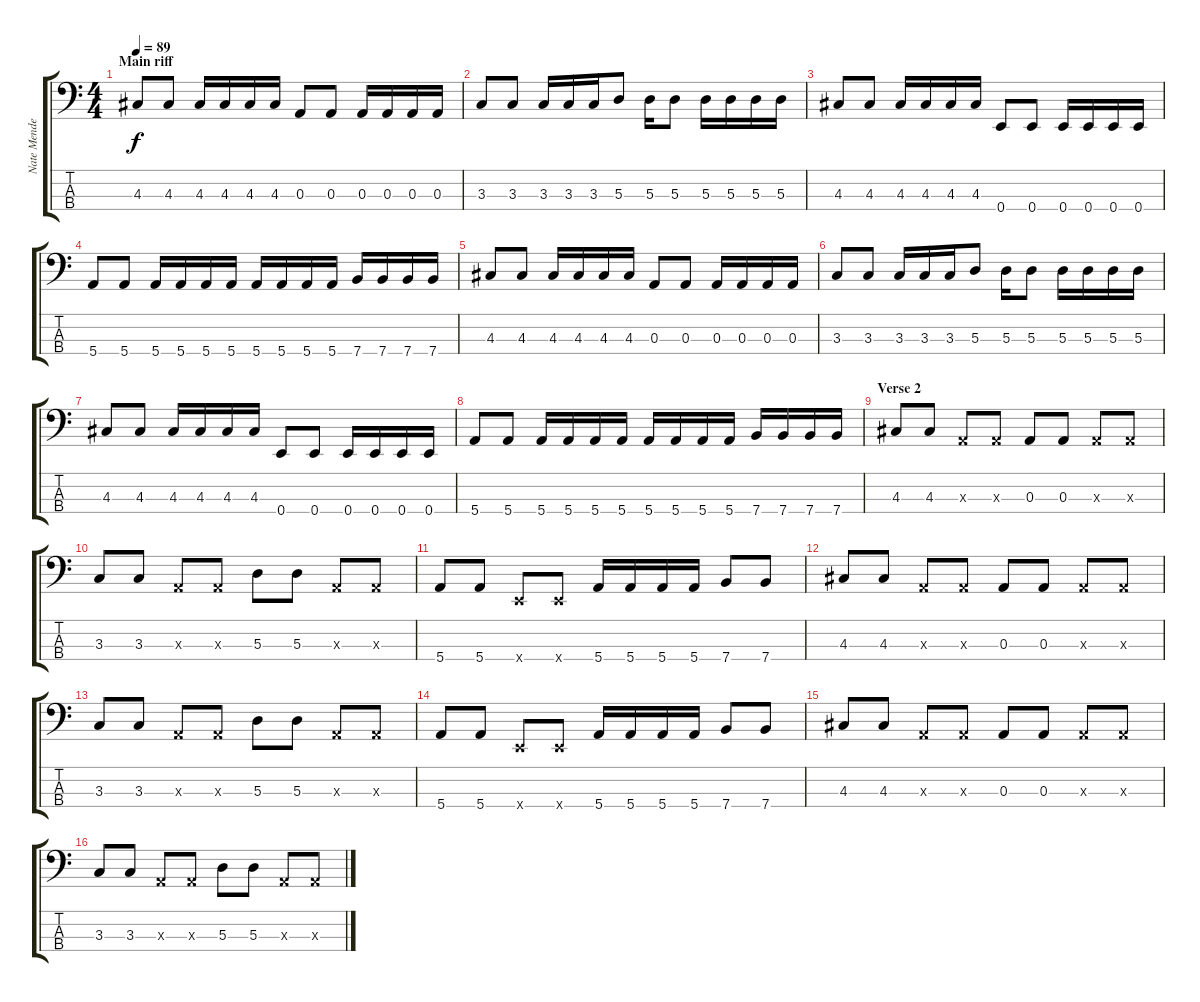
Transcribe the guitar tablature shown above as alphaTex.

\track ("Nate Mendel (Bass)" "Nate Mende") {instrument electricbassfinger}
\staff {score tabs}
\tuning (G2 D2 A1 E1) {hide}
\ts (4 4)
\section ("" "Main riff")
\tempo 89
\clef f4
\ks c
4.3.8{dy f} 4.3.8 4.3.16 4.3.16 4.3.16 4.3.16 0.3.8 0.3.8 0.3.16 0.3.16 0.3.16 0.3.16 |
3.3.8 3.3.8 3.3.16 3.3.16 3.3.16 5.3.8 5.3.16 5.3.8 5.3.16 5.3.16 5.3.16 5.3.16 |
4.3.8 4.3.8 4.3.16 4.3.16 4.3.16 4.3.16 0.4.8 0.4.8 0.4.16 0.4.16 0.4.16 0.4.16 |
5.4.8 5.4.8 5.4.16 5.4.16 5.4.16 5.4.16 5.4.16 5.4.16 5.4.16 5.4.16 7.4.16 7.4.16 7.4.16 7.4.16 |
4.3.8 4.3.8 4.3.16 4.3.16 4.3.16 4.3.16 0.3.8 0.3.8 0.3.16 0.3.16 0.3.16 0.3.16 |
3.3.8 3.3.8 3.3.16 3.3.16 3.3.16 5.3.8 5.3.16 5.3.8 5.3.16 5.3.16 5.3.16 5.3.16 |
4.3.8 4.3.8 4.3.16 4.3.16 4.3.16 4.3.16 0.4.8 0.4.8 0.4.16 0.4.16 0.4.16 0.4.16 |
5.4.8 5.4.8 5.4.16 5.4.16 5.4.16 5.4.16 5.4.16 5.4.16 5.4.16 5.4.16 7.4.16 7.4.16 7.4.16 7.4.16 |
\section ("" "Verse 2")
4.3.8 4.3.8 0.3{x}.8 0.3{x}.8 0.3.8 0.3.8 0.3{x}.8 0.3{x}.8 |
3.3.8 3.3.8 0.3{x}.8 0.3{x}.8 5.3.8 5.3.8 0.3{x}.8 0.3{x}.8 |
5.4.8 5.4.8 0.4{x}.8 0.4{x}.8 5.4.16 5.4.16 5.4.16 5.4.16 7.4.8 7.4.8 |
4.3.8 4.3.8 0.3{x}.8 0.3{x}.8 0.3.8 0.3.8 0.3{x}.8 0.3{x}.8 |
3.3.8 3.3.8 0.3{x}.8 0.3{x}.8 5.3.8 5.3.8 0.3{x}.8 0.3{x}.8 |
5.4.8 5.4.8 0.4{x}.8 0.4{x}.8 5.4.16 5.4.16 5.4.16 5.4.16 7.4.8 7.4.8 |
4.3.8 4.3.8 0.3{x}.8 0.3{x}.8 0.3.8 0.3.8 0.3{x}.8 0.3{x}.8 |
3.3.8 3.3.8 0.3{x}.8 0.3{x}.8 5.3.8 5.3.8 0.3{x}.8 0.3{x}.8
